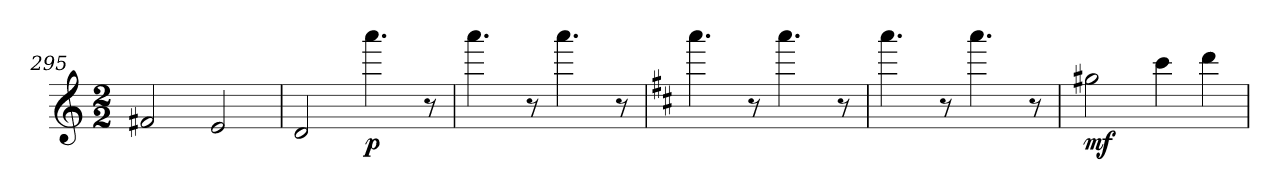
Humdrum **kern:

**kern	**dynam
*part1	*part1
*staff1	*staff1
*clefG2	*
*k[]	*
*M2/2	*
=295	=295
2f#X/	.
2e/	.
=296	=296
2d/	.
!	!LO:DY:b
4.aaa\	p
8r	.
=297	=297
4.aaa\	.
8r	.
4.aaa\	.
8r	.
=298	=298
*k[f#c#]	*
4.aaa\	.
8r	.
4.aaa\	.
8r	.
=299	=299
4.aaa\	.
8r	.
4.aaa\	.
8r	.
=300	=300
!	!LO:DY:b
2gg#X\	mf
4ccc#\	.
4ddd\	.
=	=
*-	*-
